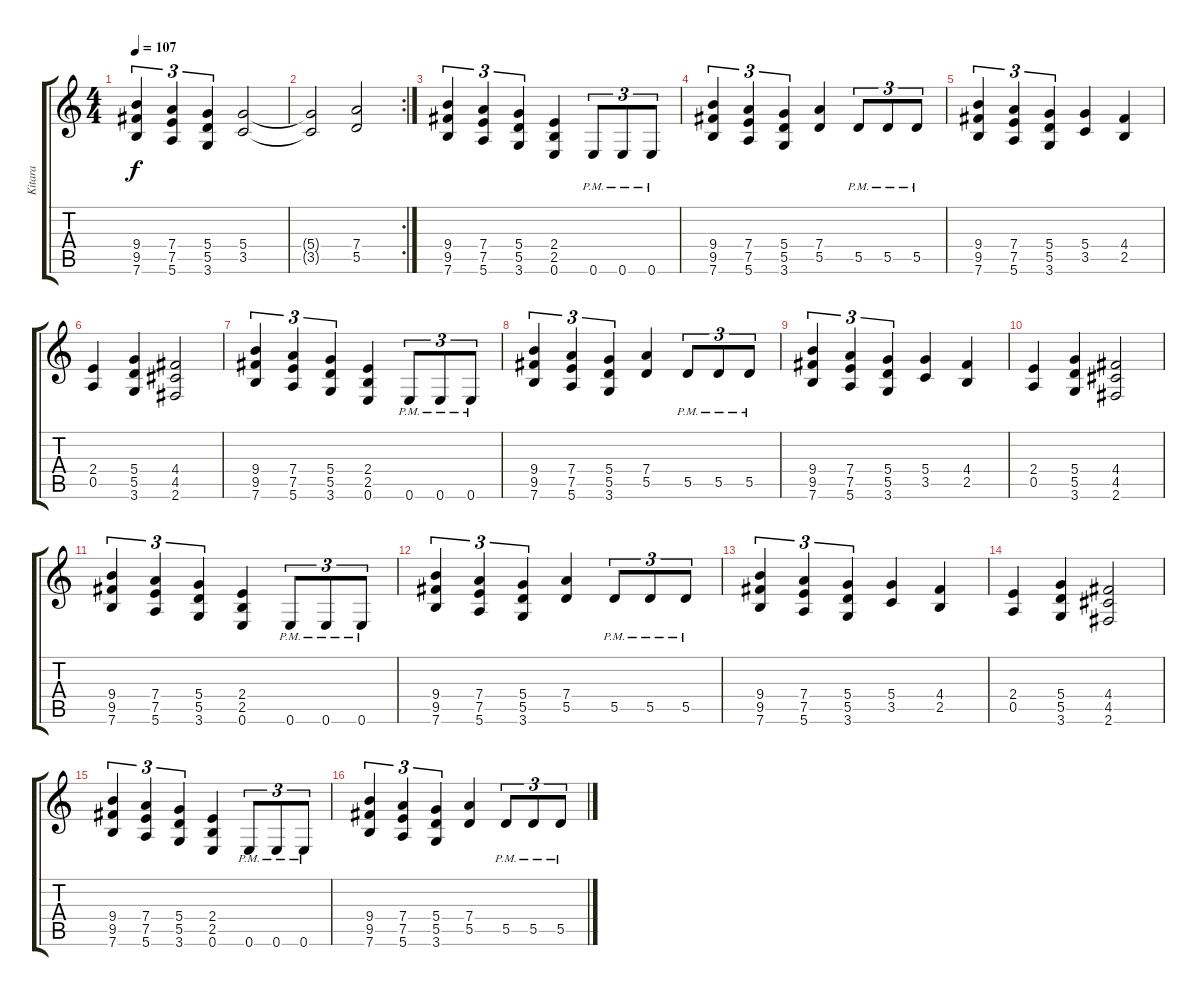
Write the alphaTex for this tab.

\track ("Kitara" "Kitara") {instrument overdrivenguitar}
\staff {score tabs}
\tuning (E4 B3 G3 D3 A2 E2) {hide}
\ts (4 4)
\tempo 107
\clef g2
\ks c
(9.4 9.5 7.6).4{tu (3 2) dy f} (7.4 7.5 5.6).4{tu (3 2)} (5.4 5.5 3.6).4{tu (3 2)} (5.4 3.5).2 |
\rc 2
(5.4{t} 3.5{t}).2 (7.4 5.5).2 |
(9.4 9.5 7.6).4{tu (3 2)} (7.4 7.5 5.6).4{tu (3 2)} (5.4 5.5 3.6).4{tu (3 2)} (2.4 2.5 0.6).4 0.6{pm}.8{tu (3 2)} 0.6{pm}.8{tu (3 2)} 0.6{pm}.8{tu (3 2)} |
(9.4 9.5 7.6).4{tu (3 2)} (7.4 7.5 5.6).4{tu (3 2)} (5.4 5.5 3.6).4{tu (3 2)} (7.4 5.5).4 5.5{pm}.8{tu (3 2)} 5.5{pm}.8{tu (3 2)} 5.5{pm}.8{tu (3 2)} |
(9.4 9.5 7.6).4{tu (3 2)} (7.4 7.5 5.6).4{tu (3 2)} (5.4 5.5 3.6).4{tu (3 2)} (5.4 3.5).4 (4.4 2.5).4 |
(2.4 0.5).4 (5.4 5.5 3.6).4 (4.4 4.5 2.6).2 |
(9.4 9.5 7.6).4{tu (3 2)} (7.4 7.5 5.6).4{tu (3 2)} (5.4 5.5 3.6).4{tu (3 2)} (2.4 2.5 0.6).4 0.6{pm}.8{tu (3 2)} 0.6{pm}.8{tu (3 2)} 0.6{pm}.8{tu (3 2)} |
(9.4 9.5 7.6).4{tu (3 2)} (7.4 7.5 5.6).4{tu (3 2)} (5.4 5.5 3.6).4{tu (3 2)} (7.4 5.5).4 5.5{pm}.8{tu (3 2)} 5.5{pm}.8{tu (3 2)} 5.5{pm}.8{tu (3 2)} |
(9.4 9.5 7.6).4{tu (3 2)} (7.4 7.5 5.6).4{tu (3 2)} (5.4 5.5 3.6).4{tu (3 2)} (5.4 3.5).4 (4.4 2.5).4 |
(2.4 0.5).4 (5.4 5.5 3.6).4 (4.4 4.5 2.6).2 |
(9.4 9.5 7.6).4{tu (3 2)} (7.4 7.5 5.6).4{tu (3 2)} (5.4 5.5 3.6).4{tu (3 2)} (2.4 2.5 0.6).4 0.6{pm}.8{tu (3 2)} 0.6{pm}.8{tu (3 2)} 0.6{pm}.8{tu (3 2)} |
(9.4 9.5 7.6).4{tu (3 2)} (7.4 7.5 5.6).4{tu (3 2)} (5.4 5.5 3.6).4{tu (3 2)} (7.4 5.5).4 5.5{pm}.8{tu (3 2)} 5.5{pm}.8{tu (3 2)} 5.5{pm}.8{tu (3 2)} |
(9.4 9.5 7.6).4{tu (3 2)} (7.4 7.5 5.6).4{tu (3 2)} (5.4 5.5 3.6).4{tu (3 2)} (5.4 3.5).4 (4.4 2.5).4 |
(2.4 0.5).4 (5.4 5.5 3.6).4 (4.4 4.5 2.6).2 |
(9.4 9.5 7.6).4{tu (3 2) volume 6} (7.4 7.5 5.6).4{tu (3 2)} (5.4 5.5 3.6).4{tu (3 2)} (2.4 2.5 0.6).4 0.6{pm}.8{tu (3 2)} 0.6{pm}.8{tu (3 2)} 0.6{pm}.8{tu (3 2)} |
(9.4 9.5 7.6).4{tu (3 2)} (7.4 7.5 5.6).4{tu (3 2)} (5.4 5.5 3.6).4{tu (3 2)} (7.4 5.5).4 5.5{pm}.8{tu (3 2)} 5.5{pm}.8{tu (3 2)} 5.5{pm}.8{tu (3 2)}
